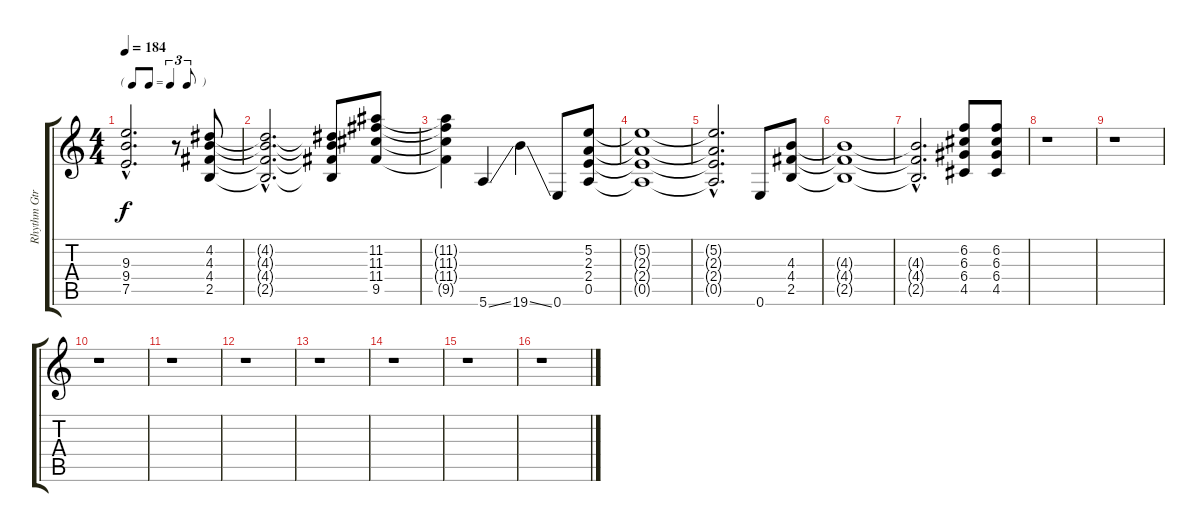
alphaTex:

\track ("Rhythm Gtr 1" "Rhythm Gtr") {instrument distortionguitar}
\staff {score tabs}
\tuning (E4 B3 G3 D3 A2 E2) {hide}
\ts (4 4)
\tf triplet8th
\tempo 184
\clef g2
\ks c
(9.3{hac t} 9.4{hac t} 7.5{hac t}).2{d dy f} r.8 (4.2 4.3 4.4 2.5).8 |
(4.2{hac t} 4.3{hac t} 4.4{hac t} 2.5{hac t}).2{d} (4.2{t} 4.3{t} 4.4{t} 2.5{t}).8 (11.2 11.3 11.4 9.5).8 |
(11.2{t} 11.3{t} 11.4{t} 9.5{t}).4 5.6{ss}.4 19.6{ss}.4 0.6.8 (5.2 2.3 2.4 0.5).8 |
(5.2{t} 2.3{t} 2.4{t} 0.5{t}).1 |
(5.2{hac t} 2.3{hac t} 2.4{hac t} 0.5{hac t}).2{d} 0.6.8 (4.3 4.4 2.5).8 |
(4.3{t} 4.4{t} 2.5{t}).1 |
(4.3{hac t} 4.4{hac t} 2.5{hac t}).2{d} (6.2 6.3 6.4 4.5).8 (6.2 6.3 6.4 4.5).8 |
r.1 |
r.1 |
r.1 |
r.1 |
r.1 |
r.1 |
r.1 |
r.1 |
r.1
